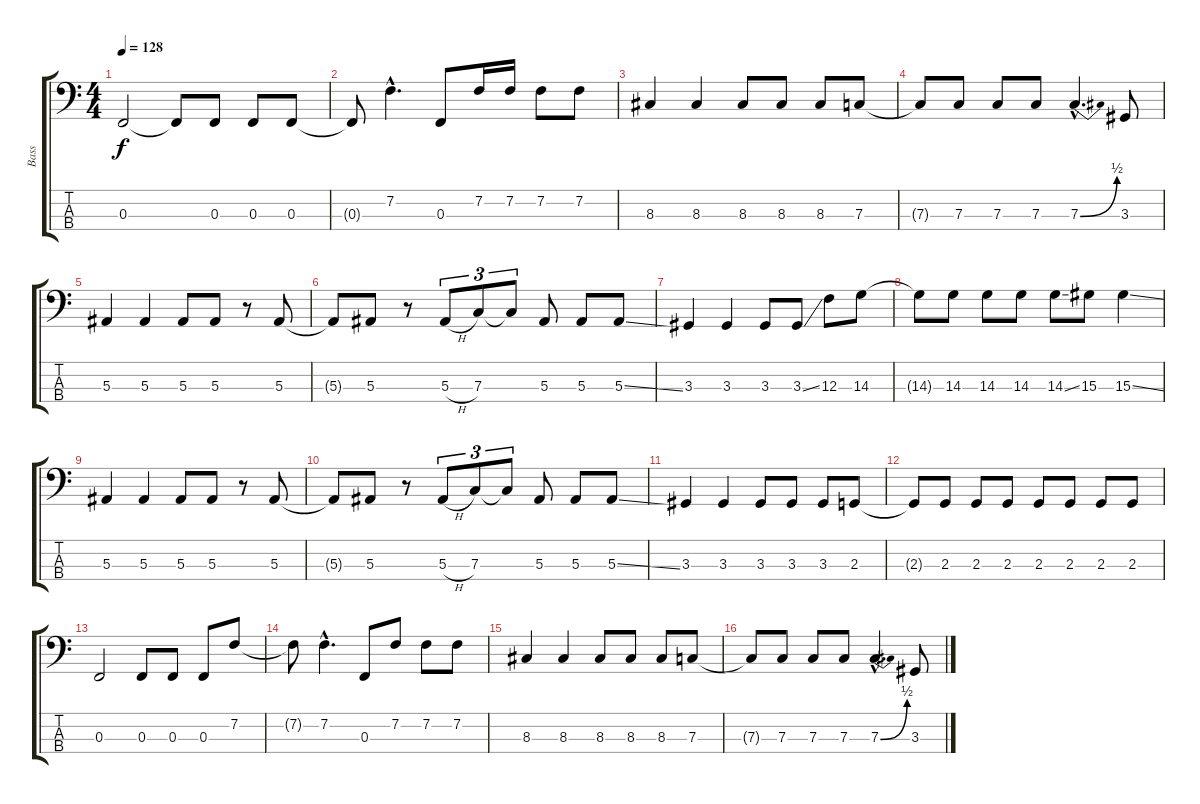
\track ("Bass" "Bass") {instrument fretlessbass}
\staff {score tabs}
\tuning (Eb2 Bb1 F1 C1) {hide}
\ts (4 4)
\tempo 128
\clef f4
\ks c
0.3.2{dy f} 0.3{t}.8 0.3.8 0.3.8 0.3.8 |
0.3{t}.8 7.2{hac}.4{d} 0.3.8 7.2.16 7.2.16 7.2.8 7.2.8 |
8.3.4 8.3.4 8.3.8 8.3.8 8.3.8 7.3.8 |
7.3{t}.8 7.3.8 7.3.8 7.3.8 7.3{be (bend 0 0 60 2) hac}.4{d} 3.3.8 |
5.3.4 5.3.4 5.3.8 5.3.8 r.8 5.3.8 |
5.3{t}.8 5.3.8 r.8 5.3{h}.8{tu (3 2)} 7.3.8{tu (3 2)} 7.3{t}.8{tu (3 2)} 5.3.8 5.3.8 5.3{ss}.8 |
3.3.4 3.3.4 3.3.8 3.3{ss}.8 12.3.8 14.3.8 |
14.3{t}.8 14.3.8 14.3.8 14.3.8 14.3{ss}.8 15.3.8 15.3{ss}.4 |
5.3.4 5.3.4 5.3.8 5.3.8 r.8 5.3.8 |
5.3{t}.8 5.3.8 r.8 5.3{h}.8{tu (3 2)} 7.3.8{tu (3 2)} 7.3{t}.8{tu (3 2)} 5.3.8 5.3.8 5.3{ss}.8 |
3.3.4 3.3.4 3.3.8 3.3.8 3.3.8 2.3.8 |
2.3{t}.8 2.3.8 2.3.8 2.3.8 2.3.8 2.3.8 2.3.8 2.3.8 |
0.3.2 0.3.8 0.3.8 0.3.8 7.2.8 |
7.2{t}.8 7.2{hac}.4{d} 0.3.8 7.2.8 7.2.8 7.2.8 |
8.3.4 8.3.4 8.3.8 8.3.8 8.3.8 7.3.8 |
7.3{t}.8 7.3.8 7.3.8 7.3.8 7.3{be (bend 0 0 60 2) hac}.4{d} 3.3.8
